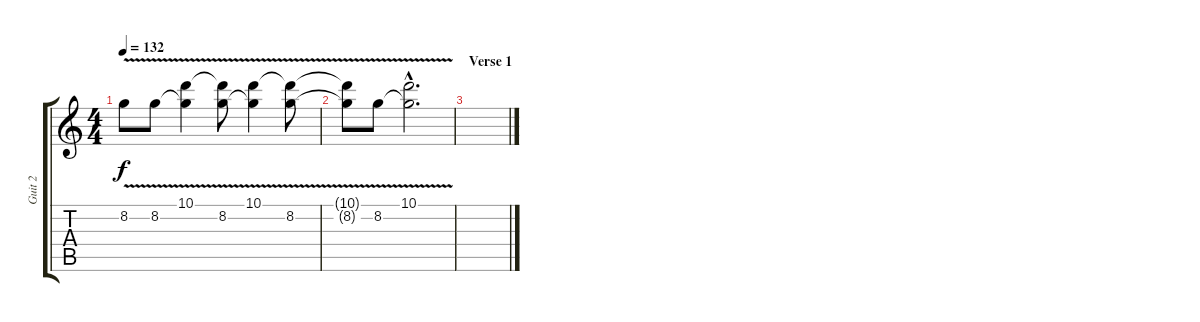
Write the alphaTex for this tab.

\track ("Guit 2" "Guit 2") {instrument distortionguitar}
\staff {score tabs}
\tuning (E4 B3 G3 D3 A2 E2) {hide}
\ts (4 4)
\tempo 132
\clef g2
\ks c
8.2{v}.8{dy f} 8.2{v}.8 (10.1{v} 8.2{t}).4 (10.1{t} 8.2{v}).8 (10.1{v} 8.2{t}).4 (10.1{t} 8.2{v}).8 |
(10.1{t} 8.2{t}).8 8.2{v}.8 (10.1{v hac} 8.2{hac t}).2{d} |
\section ("" "Verse 1")
